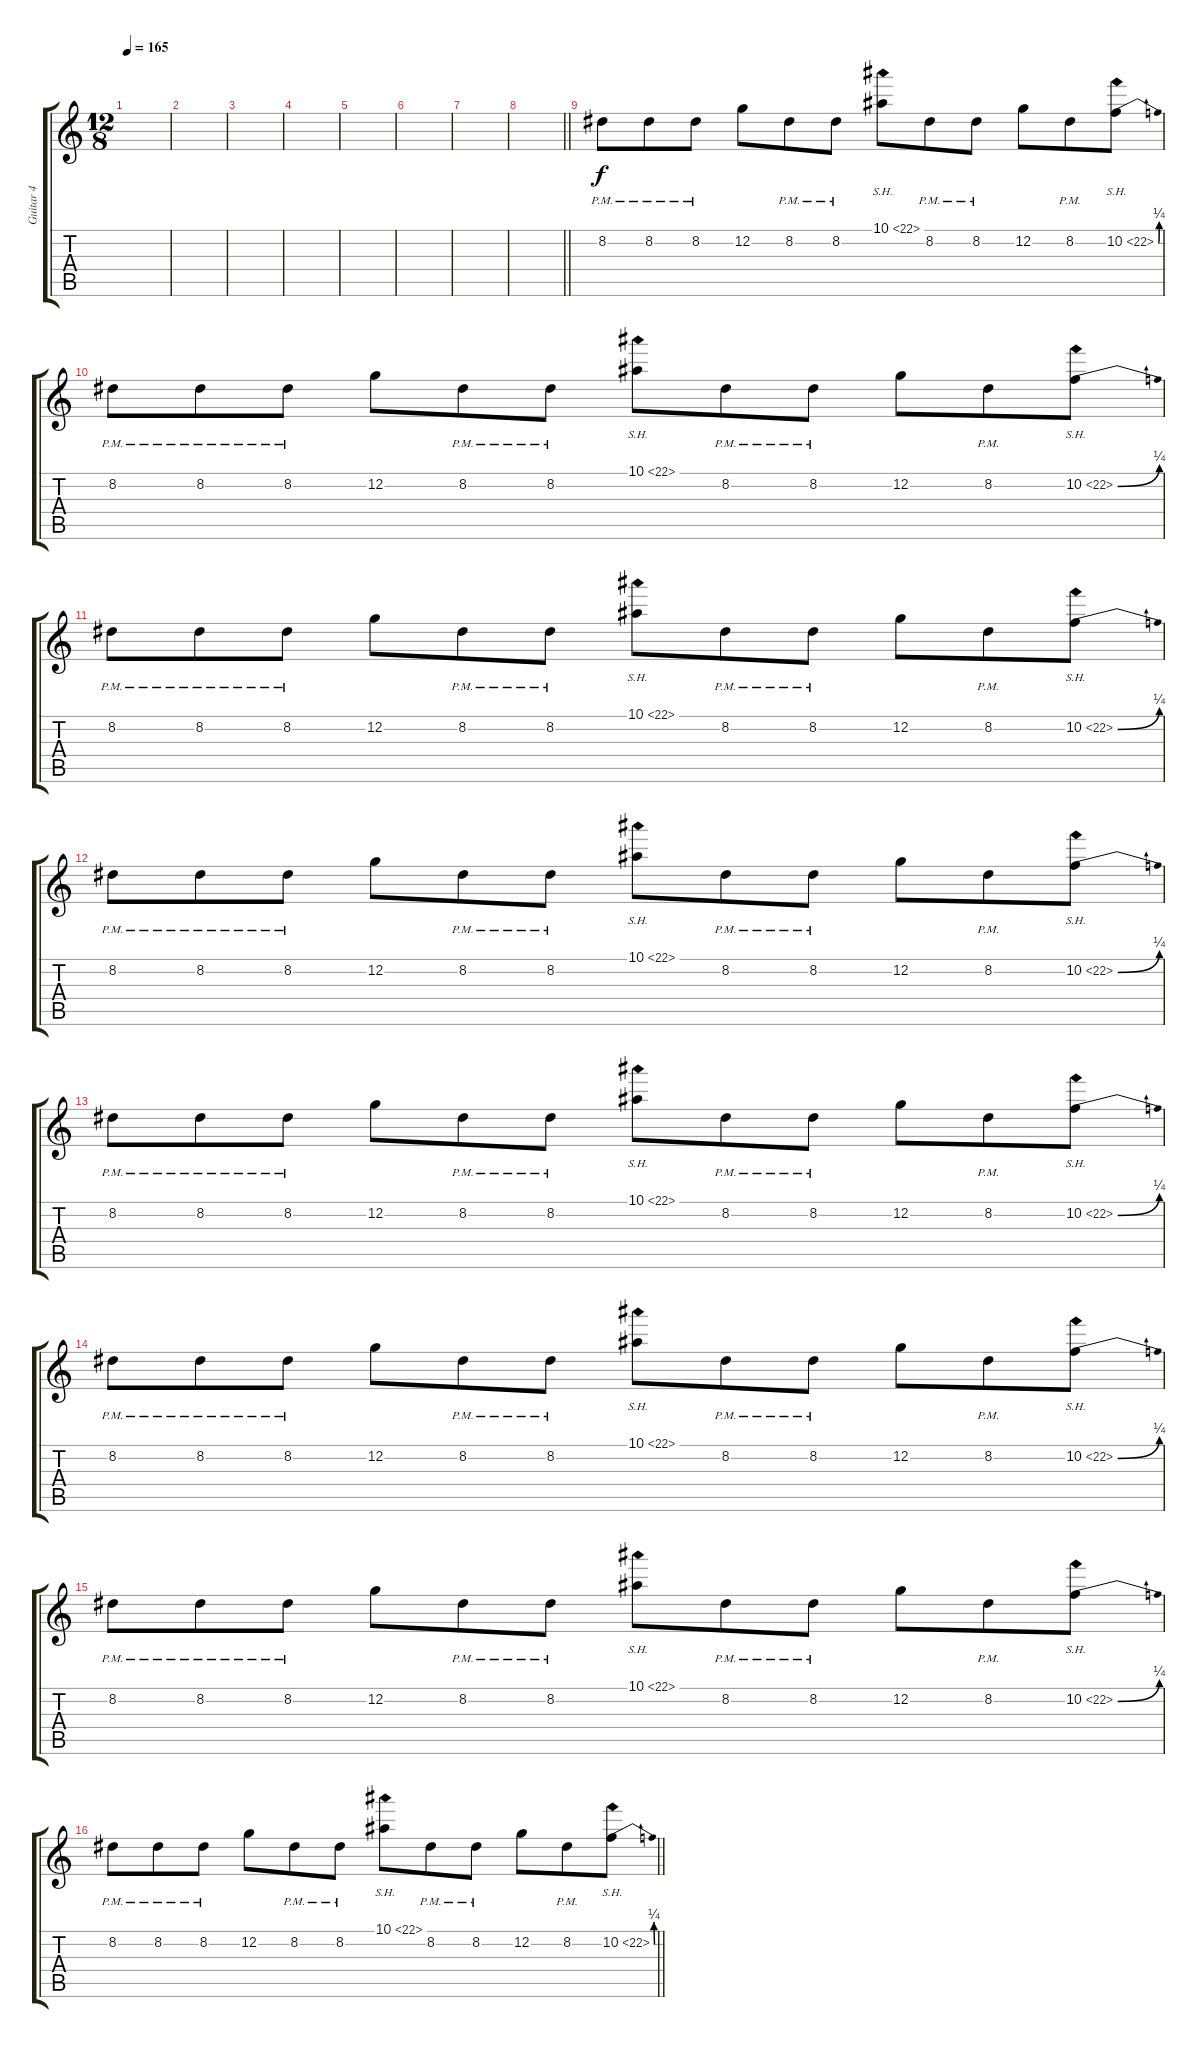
\track ("Guitar 4" "Guitar 4") {instrument distortionguitar}
\staff {score tabs}
\tuning (C4 G3 Eb3 Bb2 F2 C2) {hide}
\ts (12 8)
\section ("" "")
\tempo 165
\clef g2
\ks c
|
|
|
|
|
|
|
\barLineRight lightlight
|
\section ("" "")
8.2{pm}.8{volume 0} 8.2{pm}.8{volume 8} 8.2{pm}.8 12.2.8 8.2{pm}.8 8.2{pm}.8 10.1{sh 12}.8 8.2{pm}.8 8.2{pm}.8 12.2.8 8.2{pm}.8 10.2{be (bend 0 0 60 1) sh 12}.8 |
8.2{pm}.8 8.2{pm}.8 8.2{pm}.8 12.2.8 8.2{pm}.8 8.2{pm}.8 10.1{sh 12}.8 8.2{pm}.8 8.2{pm}.8 12.2.8 8.2{pm}.8 10.2{be (bend 0 0 60 1) sh 12}.8 |
8.2{pm}.8 8.2{pm}.8 8.2{pm}.8 12.2.8 8.2{pm}.8 8.2{pm}.8 10.1{sh 12}.8 8.2{pm}.8 8.2{pm}.8 12.2.8 8.2{pm}.8 10.2{be (bend 0 0 60 1) sh 12}.8 |
8.2{pm}.8 8.2{pm}.8 8.2{pm}.8 12.2.8 8.2{pm}.8 8.2{pm}.8 10.1{sh 12}.8 8.2{pm}.8 8.2{pm}.8 12.2.8 8.2{pm}.8 10.2{be (bend 0 0 60 1) sh 12}.8 |
8.2{pm}.8 8.2{pm}.8 8.2{pm}.8 12.2.8 8.2{pm}.8 8.2{pm}.8 10.1{sh 12}.8 8.2{pm}.8 8.2{pm}.8 12.2.8 8.2{pm}.8 10.2{be (bend 0 0 60 1) sh 12}.8 |
8.2{pm}.8 8.2{pm}.8 8.2{pm}.8 12.2.8 8.2{pm}.8 8.2{pm}.8 10.1{sh 12}.8 8.2{pm}.8 8.2{pm}.8 12.2.8 8.2{pm}.8 10.2{be (bend 0 0 60 1) sh 12}.8 |
8.2{pm}.8 8.2{pm}.8 8.2{pm}.8 12.2.8 8.2{pm}.8 8.2{pm}.8 10.1{sh 12}.8 8.2{pm}.8 8.2{pm}.8 12.2.8 8.2{pm}.8 10.2{be (bend 0 0 60 1) sh 12}.8 |
\barLineRight lightlight
8.2{pm}.8 8.2{pm}.8 8.2{pm}.8 12.2.8 8.2{pm}.8 8.2{pm}.8 10.1{sh 12}.8 8.2{pm}.8 8.2{pm}.8 12.2.8 8.2{pm}.8 10.2{be (bend 0 0 60 1) sh 12}.8
